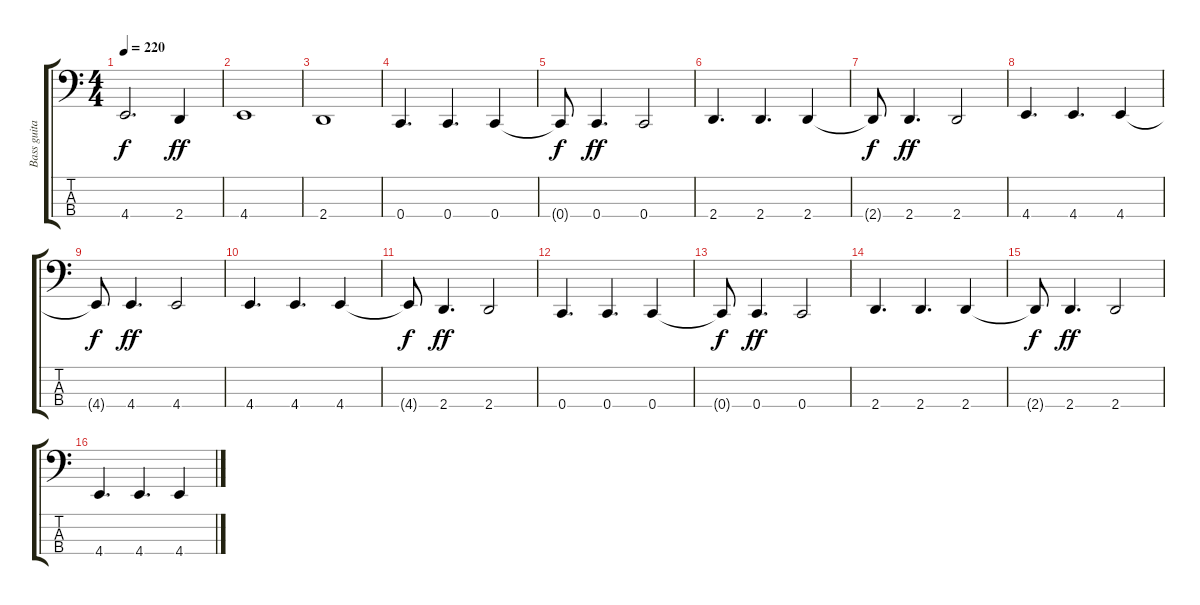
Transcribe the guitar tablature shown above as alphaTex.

\track ("Bass guitar" "Bass guita") {instrument electricbassfinger}
\staff {score tabs}
\tuning (F2 C2 G1 C1) {hide}
\ts (4 4)
\tempo 220
\clef f4
\ks c
4.4{t}.2{d dy f} 2.4.4{dy ff} |
4.4.1 |
2.4.1 |
0.4.4{d} 0.4.4{d} 0.4.4 |
0.4{t}.8{dy f} 0.4.4{d dy ff} 0.4.2 |
2.4.4{d} 2.4.4{d} 2.4.4 |
2.4{t}.8{dy f} 2.4.4{d dy ff} 2.4.2 |
4.4.4{d} 4.4.4{d} 4.4.4 |
4.4{t}.8{dy f} 4.4.4{d dy ff} 4.4.2 |
4.4.4{d} 4.4.4{d} 4.4.4 |
4.4{t}.8{dy f} 2.4.4{d dy ff} 2.4.2 |
0.4.4{d} 0.4.4{d} 0.4.4 |
0.4{t}.8{dy f} 0.4.4{d dy ff} 0.4.2 |
2.4.4{d} 2.4.4{d} 2.4.4 |
2.4{t}.8{dy f} 2.4.4{d dy ff} 2.4.2 |
4.4.4{d} 4.4.4{d} 4.4.4
